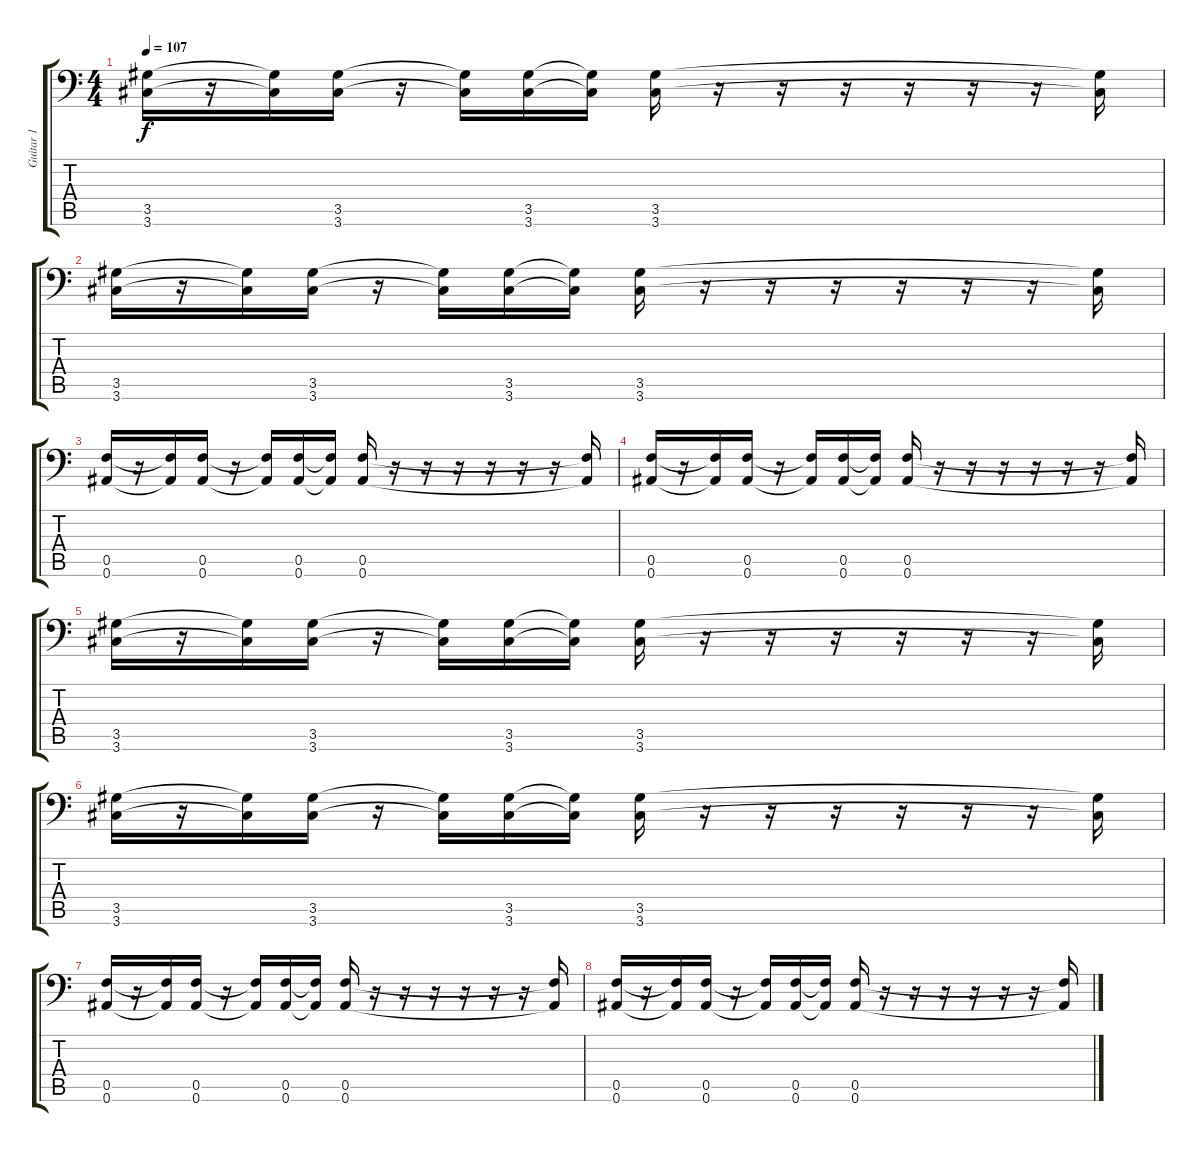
\track ("Guitar 1" "Guitar 1") {instrument distortionguitar}
\staff {score tabs}
\tuning (C4 G3 Eb3 Bb2 F2 Bb1) {hide}
\ts (4 4)
\tempo 107
\clef f4
\ks c
(3.5 3.6).16{dy f} r.16 (3.5{t} 3.6{t}).16 (3.5 3.6).16 r.16 (3.5{t} 3.6{t}).16 (3.5 3.6).16 (3.5{t} 3.6{t}).16 (3.5 3.6).16 r.16 r.16 r.16 r.16 r.16 r.16 (3.5{t} 3.6{t}).16 |
(3.5 3.6).16 r.16 (3.5{t} 3.6{t}).16 (3.5 3.6).16 r.16 (3.5{t} 3.6{t}).16 (3.5 3.6).16 (3.5{t} 3.6{t}).16 (3.5 3.6).16 r.16 r.16 r.16 r.16 r.16 r.16 (3.5{t} 3.6{t}).16 |
(0.5 0.6).16 r.16 (0.5{t} 0.6{t}).16 (0.5 0.6).16 r.16 (0.5{t} 0.6{t}).16 (0.5 0.6).16 (0.5{t} 0.6{t}).16 (0.5 0.6).16 r.16 r.16 r.16 r.16 r.16 r.16 (0.5{t} 0.6{t}).16 |
(0.5 0.6).16 r.16 (0.5{t} 0.6{t}).16 (0.5 0.6).16 r.16 (0.5{t} 0.6{t}).16 (0.5 0.6).16 (0.5{t} 0.6{t}).16 (0.5 0.6).16 r.16 r.16 r.16 r.16 r.16 r.16 (0.5{t} 0.6{t}).16 |
(3.5 3.6).16 r.16 (3.5{t} 3.6{t}).16 (3.5 3.6).16 r.16 (3.5{t} 3.6{t}).16 (3.5 3.6).16 (3.5{t} 3.6{t}).16 (3.5 3.6).16 r.16 r.16 r.16 r.16 r.16 r.16 (3.5{t} 3.6{t}).16 |
(3.5 3.6).16 r.16 (3.5{t} 3.6{t}).16 (3.5 3.6).16 r.16 (3.5{t} 3.6{t}).16 (3.5 3.6).16 (3.5{t} 3.6{t}).16 (3.5 3.6).16 r.16 r.16 r.16 r.16 r.16 r.16 (3.5{t} 3.6{t}).16 |
(0.5 0.6).16 r.16 (0.5{t} 0.6{t}).16 (0.5 0.6).16 r.16 (0.5{t} 0.6{t}).16 (0.5 0.6).16 (0.5{t} 0.6{t}).16 (0.5 0.6).16 r.16 r.16 r.16 r.16 r.16 r.16 (0.5{t} 0.6{t}).16 |
(0.5 0.6).16 r.16 (0.5{t} 0.6{t}).16 (0.5 0.6).16 r.16 (0.5{t} 0.6{t}).16 (0.5 0.6).16 (0.5{t} 0.6{t}).16 (0.5 0.6).16 r.16 r.16 r.16 r.16 r.16 r.16 (0.5{t} 0.6{t}).16
